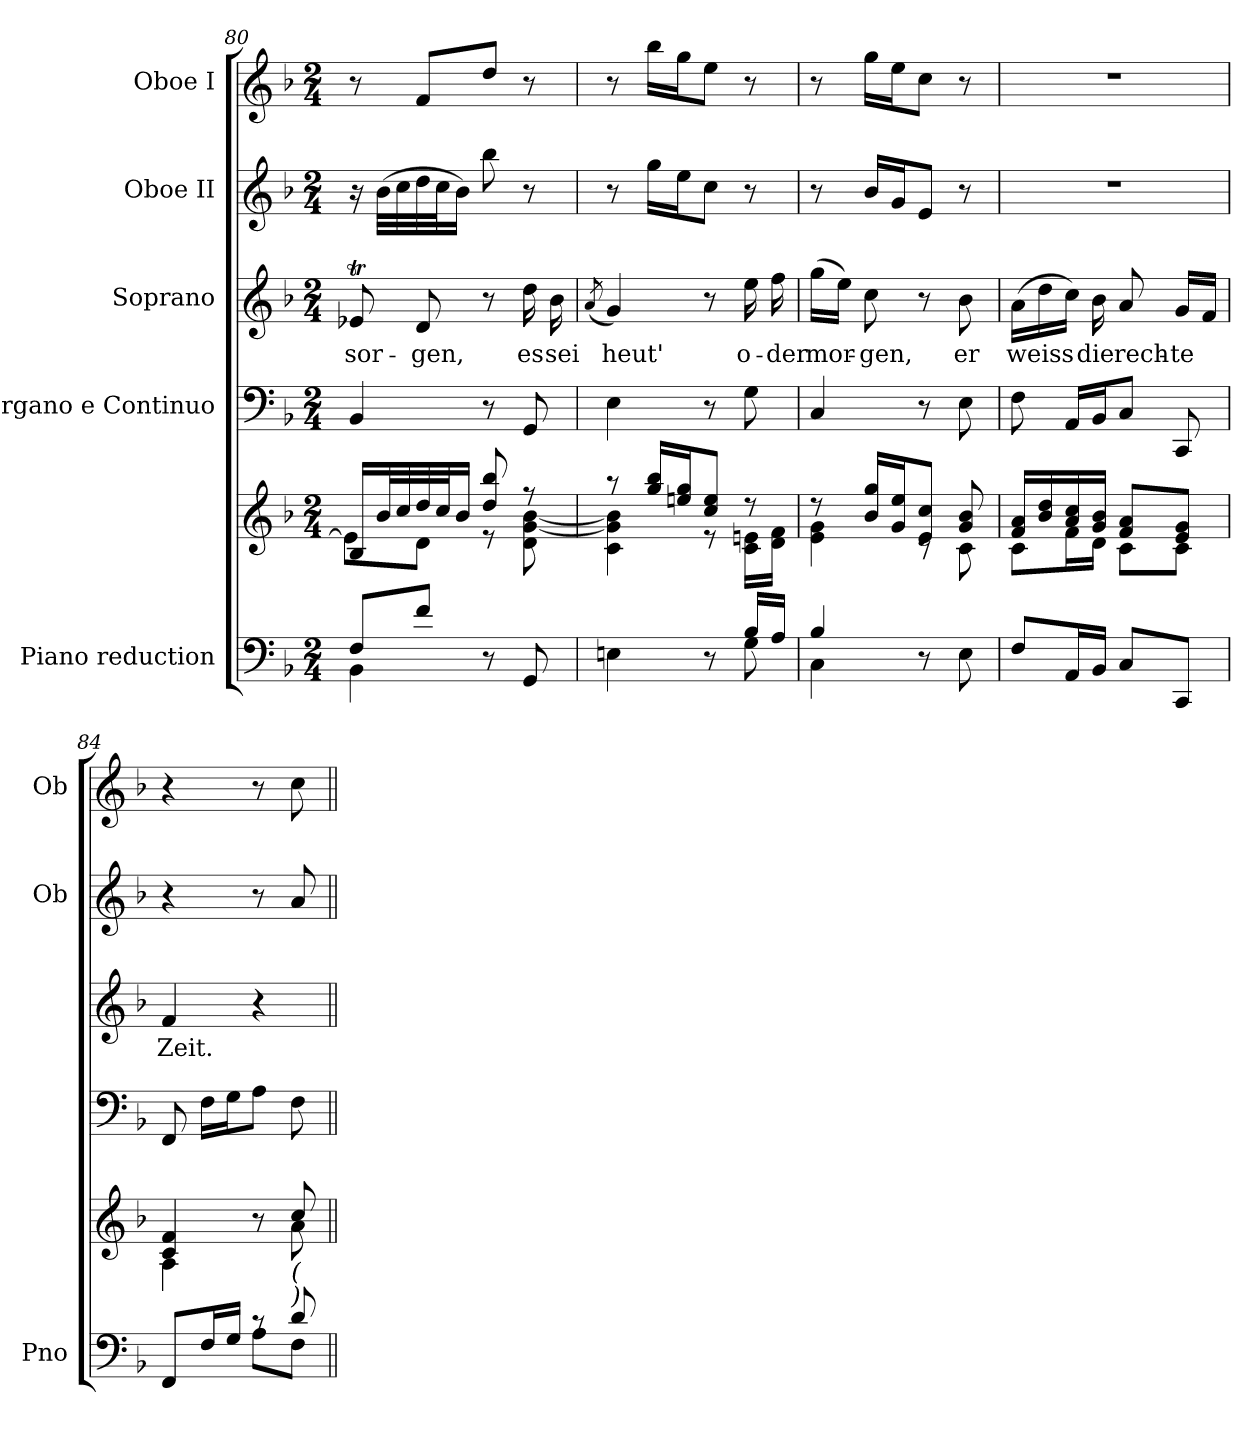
**kern	**kern	**kern	**kern	**text	**kern	**kern
*part5	*part5	*part4	*part3	*part3	*part2	*part1
*staff6	*staff5	*staff4	*staff3	*staff3	*staff2	*staff1
*I"Piano reduction	*	*I"Organo e Continuo	*I"Soprano	*	*I"Oboe II	*I"Oboe I
*I'Pno	*	*	*	*	*I'Ob	*I'Ob
*clefF4	*clefG2	*clefF4	*clefG2	*	*clefG2	*clefG2
*k[b-]	*k[b-]	*k[b-]	*k[b-]	*	*k[b-]	*k[b-]
*M2/4	*M2/4	*M2/4	*M2/4	*	*M2/4	*M2/4
=80	=80	=80	=80	=80	=80	=80
*^	*^	*	*	*	*	*
!	!	!	!	!	!	!LO:LY:b	!	!
8F/L	4BB-\	16B-/LL	8e-\L]	4BB-/	8e-XT/	sor-	16r	8r
.	.	32b-/L	.	.	.	.	(>32b-\LLL	.
.	.	32cc/	.	.	.	.	32cc\	.
!	!	!	!	!	!	!LO:LY:b	!	!
8f/J	.	32dd/	8d\J	.	8d/	-gen,	32dd\	8f/L
.	.	32cc/J	.	.	.	.	32cc\J	.
.	.	16b-/JJ	.	.	.	.	16b-\JJ)	.
8r	8ryy	8dd/ 8bb-/	8r	8r	8r	.	8bb-\	8dd/J
!	!	!	!	!	!	!LO:LY:b	!	!
8GG/	8ryy	8r	8d\ [8g\ [8b-\	8GG/	16dd\	es	8r	8r
!	!	!	!	!	!	!LO:LY:b	!	!
.	.	.	.	.	16b-\	sei	.	.
=81	=81	=81	=81	=81	=81	=81	=81	=81
.	.	.	.	.	(<8qa/	.	.	.
!	!	!	!	!	!	!LO:LY:b	!	!
4ryy	4En\	8r	4c\ 4g\] 4b-\]	4E\	4g/)	heut'	8r	8r
.	.	16gg/ 16bb-/LL	.	.	.	.	16gg\LL	16bb-\LL
.	.	16een/ 16gg/J	.	.	.	.	16ee\J	16gg\J
8r	8ryy	8cc/ 8ee/J	8r	8r	8r	.	8cc\J	8ee\J
!	!	!	!	!	!	!LO:LY:b	!	!
16B-/LL	8G\	8r	16c\ 16en\LL	8G\	16ee\	o-	8r	8r
!	!	!	!	!	!	!LO:LY:b	!	!
16A/JJ	.	.	16d\ 16f\JJ	.	16ff\	-der	.	.
=82	=82	=82	=82	=82	=82	=82	=82	=82
!	!	!	!	!	!	!LO:LY:b	!	!
4B-/	4C\	8r	4e\ 4g\	4C/	(>16gg\LL	mor-	8r	8r
.	.	.	.	.	16ee\JJ)	.	.	.
!	!	!	!	!	!	!LO:LY:b	!	!
.	.	16b-/ 16gg/LL	.	.	8cc\	-gen,	16b-/LL	16gg\LL
.	.	16g/ 16ee/J	.	.	.	.	16g/J	16ee\J
8r	8ryy	8e/ 8cc/J	8rc	8r	8r	.	8e/J	8cc\J
!	!	!	!	!	!	!LO:LY:b	!	!
8ryy	8E\	8g/ 8b-/	8c\	8E\	8b-\	er	8r	8r
=83	=83	=83	=83	=83	=83	=83	=83	=83
!	!	!	!	!	!	!LO:LY:b	!	!
*v	*v	*	*	*	*	*	*	*
8F/L	16f/ 16a/LL	8c\L	8F\	(>16a\LL	weiss	2r	2r
.	16b-/ 16dd/	.	.	16dd\	.	.	.
16AA/L	16a/ 16cc/	16f\L	16AA/LL	16cc\JJ)	.	.	.
!	!	!	!	!	!LO:LY:b	!	!
16BB-/JJ	16g/ 16b-/JJ	16d\JJ	16BB-/J	16b-\	die	.	.
!	!	!	!	!	!LO:LY:b	!	!
8C/L	8f/ 8a/L	8c\L	8C/J	8a/	rech-	.	.
!	!	!	!	!	!LO:LY:b	!	!
8CC/J	8e/ 8g/J	8c\J	8CC/	16g/LL	-te	.	.
.	.	.	.	16f/JJ	.	.	.
=84	=84	=84	=84	=84	=84	=84	=84
*^	*	*	*	*	*	*	*
!	!	!	!	!	!	!LO:LY:b	!	!
4ryy	8FF/L	4c/ 4f/	4A\	8FF/	4f/	Zeit.	4r	4r
.	16F/L	.	.	16F\LL	.	.	.	.
.	16G/JJ	.	.	16G\J	.	.	.	.
8rc	8A\L	8r	8ryy	8A\J	4r	.	8r	8r
!	!	!LO:TX:b:i:t=(	!	!	!	!	!	!
!	!	!LO:TX:b:i:t=)	!	!	!	!	!	!
8d/	8F\J	8cc/	8a\	8F\	.	.	8a/	8cc\
*v	*v	*	*	*	*	*	*	*
*	*v	*v	*	*	*	*	*
=||	=||	=||	=||	=||	=||	=||
*-	*-	*-	*-	*-	*-	*-
